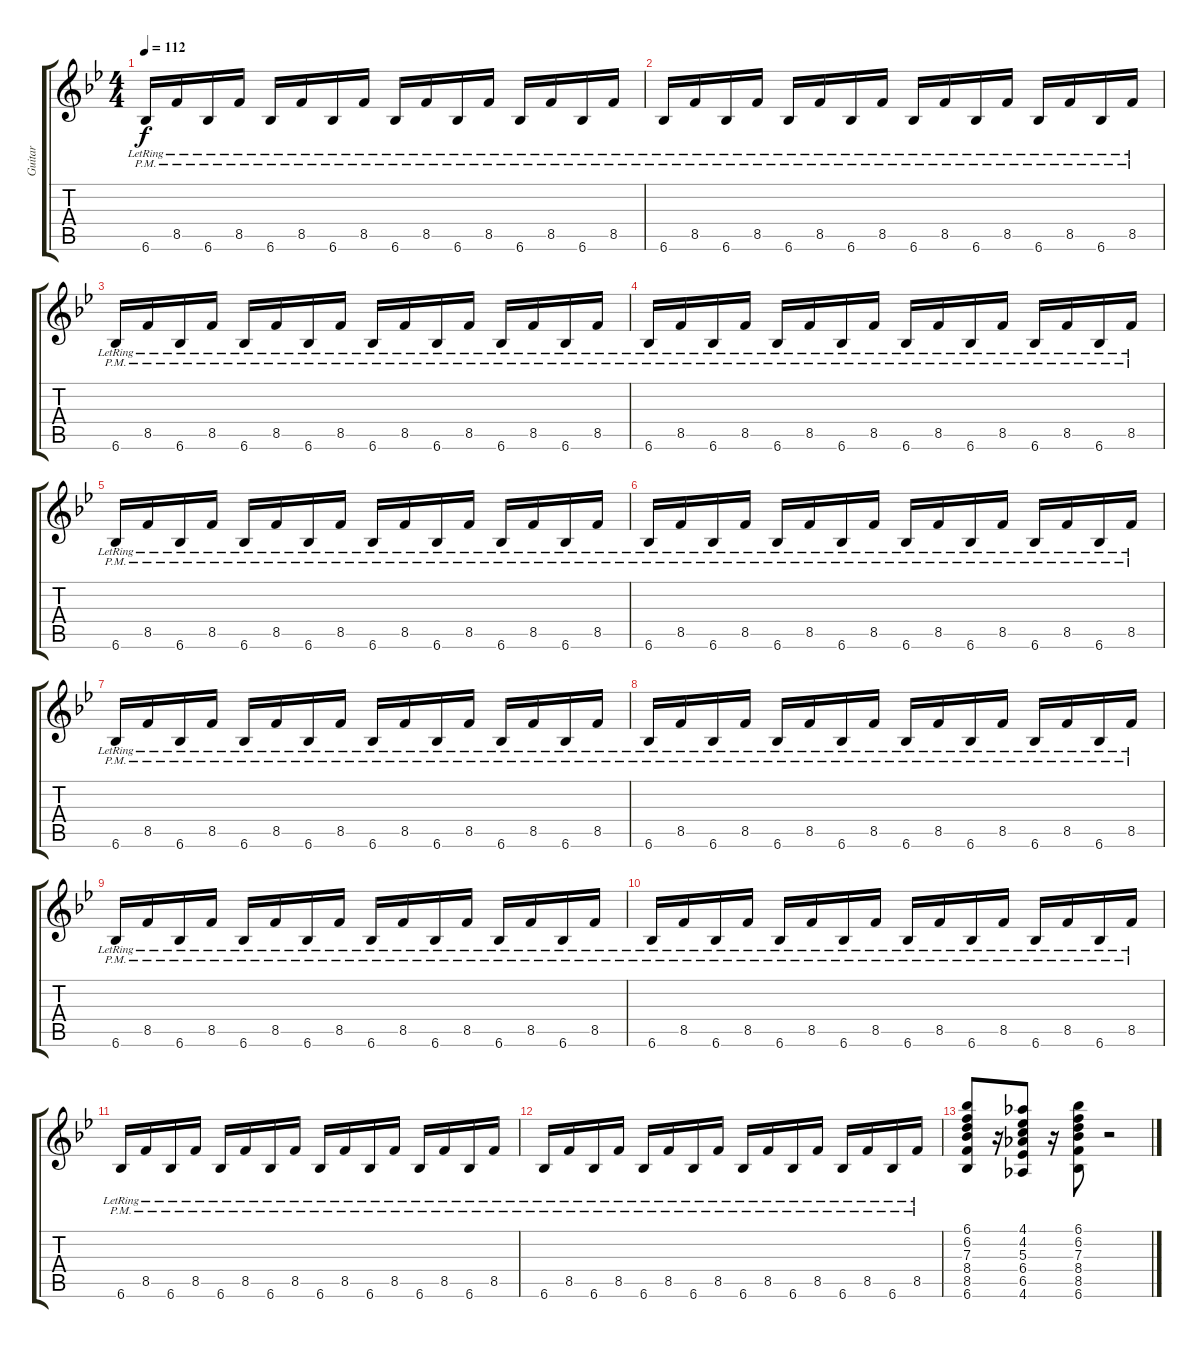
\track ("Guitar" "Guitar") {instrument electricguitarmuted}
\staff {score tabs}
\tuning (E4 B3 G3 D3 A2 E2) {hide}
\ts (4 4)
\tempo 112
\clef g2
\ks bb
6.6{pm lr}.16{dy f} 8.5{pm lr}.16 6.6{pm lr}.16 8.5{pm lr}.16 6.6{pm lr}.16 8.5{pm lr}.16 6.6{pm lr}.16 8.5{pm lr}.16 6.6{pm lr}.16 8.5{pm lr}.16 6.6{pm lr}.16 8.5{pm lr}.16 6.6{pm lr}.16 8.5{pm lr}.16 6.6{pm lr}.16 8.5{pm lr}.16 |
6.6{pm lr}.16 8.5{pm lr}.16 6.6{pm lr}.16 8.5{pm lr}.16 6.6{pm lr}.16 8.5{pm lr}.16 6.6{pm lr}.16 8.5{pm lr}.16 6.6{pm lr}.16 8.5{pm lr}.16 6.6{pm lr}.16 8.5{pm lr}.16 6.6{pm lr}.16 8.5{pm lr}.16 6.6{pm lr}.16 8.5{pm lr}.16 |
6.6{pm lr}.16 8.5{pm lr}.16 6.6{pm lr}.16 8.5{pm lr}.16 6.6{pm lr}.16 8.5{pm lr}.16 6.6{pm lr}.16 8.5{pm lr}.16 6.6{pm lr}.16 8.5{pm lr}.16 6.6{pm lr}.16 8.5{pm lr}.16 6.6{pm lr}.16 8.5{pm lr}.16 6.6{pm lr}.16 8.5{pm lr}.16 |
6.6{pm lr}.16 8.5{pm lr}.16 6.6{pm lr}.16 8.5{pm lr}.16 6.6{pm lr}.16 8.5{pm lr}.16 6.6{pm lr}.16 8.5{pm lr}.16 6.6{pm lr}.16 8.5{pm lr}.16 6.6{pm lr}.16 8.5{pm lr}.16 6.6{pm lr}.16 8.5{pm lr}.16 6.6{pm lr}.16 8.5{pm lr}.16 |
6.6{pm lr}.16 8.5{pm lr}.16 6.6{pm lr}.16 8.5{pm lr}.16 6.6{pm lr}.16 8.5{pm lr}.16 6.6{pm lr}.16 8.5{pm lr}.16 6.6{pm lr}.16 8.5{pm lr}.16 6.6{pm lr}.16 8.5{pm lr}.16 6.6{pm lr}.16 8.5{pm lr}.16 6.6{pm lr}.16 8.5{pm lr}.16 |
6.6{pm lr}.16 8.5{pm lr}.16 6.6{pm lr}.16 8.5{pm lr}.16 6.6{pm lr}.16 8.5{pm lr}.16 6.6{pm lr}.16 8.5{pm lr}.16 6.6{pm lr}.16 8.5{pm lr}.16 6.6{pm lr}.16 8.5{pm lr}.16 6.6{pm lr}.16 8.5{pm lr}.16 6.6{pm lr}.16 8.5{pm lr}.16 |
6.6{pm lr}.16 8.5{pm lr}.16 6.6{pm lr}.16 8.5{pm lr}.16 6.6{pm lr}.16 8.5{pm lr}.16 6.6{pm lr}.16 8.5{pm lr}.16 6.6{pm lr}.16 8.5{pm lr}.16 6.6{pm lr}.16 8.5{pm lr}.16 6.6{pm lr}.16 8.5{pm lr}.16 6.6{pm lr}.16 8.5{pm lr}.16 |
6.6{pm lr}.16 8.5{pm lr}.16 6.6{pm lr}.16 8.5{pm lr}.16 6.6{pm lr}.16 8.5{pm lr}.16 6.6{pm lr}.16 8.5{pm lr}.16 6.6{pm lr}.16 8.5{pm lr}.16 6.6{pm lr}.16 8.5{pm lr}.16 6.6{pm lr}.16 8.5{pm lr}.16 6.6{pm lr}.16 8.5{pm lr}.16 |
6.6{pm lr}.16 8.5{pm lr}.16 6.6{pm lr}.16 8.5{pm lr}.16 6.6{pm lr}.16 8.5{pm lr}.16 6.6{pm lr}.16 8.5{pm lr}.16 6.6{pm lr}.16 8.5{pm lr}.16 6.6{pm lr}.16 8.5{pm lr}.16 6.6{pm lr}.16 8.5{pm lr}.16 6.6{pm lr}.16 8.5{pm lr}.16 |
6.6{pm lr}.16 8.5{pm lr}.16 6.6{pm lr}.16 8.5{pm lr}.16 6.6{pm lr}.16 8.5{pm lr}.16 6.6{pm lr}.16 8.5{pm lr}.16 6.6{pm lr}.16 8.5{pm lr}.16 6.6{pm lr}.16 8.5{pm lr}.16 6.6{pm lr}.16 8.5{pm lr}.16 6.6{pm lr}.16 8.5{pm lr}.16 |
6.6{pm lr}.16 8.5{pm lr}.16 6.6{pm lr}.16 8.5{pm lr}.16 6.6{pm lr}.16 8.5{pm lr}.16 6.6{pm lr}.16 8.5{pm lr}.16 6.6{pm lr}.16 8.5{pm lr}.16 6.6{pm lr}.16 8.5{pm lr}.16 6.6{pm lr}.16 8.5{pm lr}.16 6.6{pm lr}.16 8.5{pm lr}.16 |
6.6{pm lr}.16 8.5{pm lr}.16 6.6{pm lr}.16 8.5{pm lr}.16 6.6{pm lr}.16 8.5{pm lr}.16 6.6{pm lr}.16 8.5{pm lr}.16 6.6{pm lr}.16 8.5{pm lr}.16 6.6{pm lr}.16 8.5{pm lr}.16 6.6{pm lr}.16 8.5{pm lr}.16 6.6{pm lr}.16 8.5{pm lr}.16 |
(6.1 6.2 7.3 8.4 8.5 6.6).8 r.16 (4.1 4.2 5.3 6.4 6.5 4.6).8 r.16 (6.1 6.2 7.3 8.4 8.5 6.6).8 r.2
